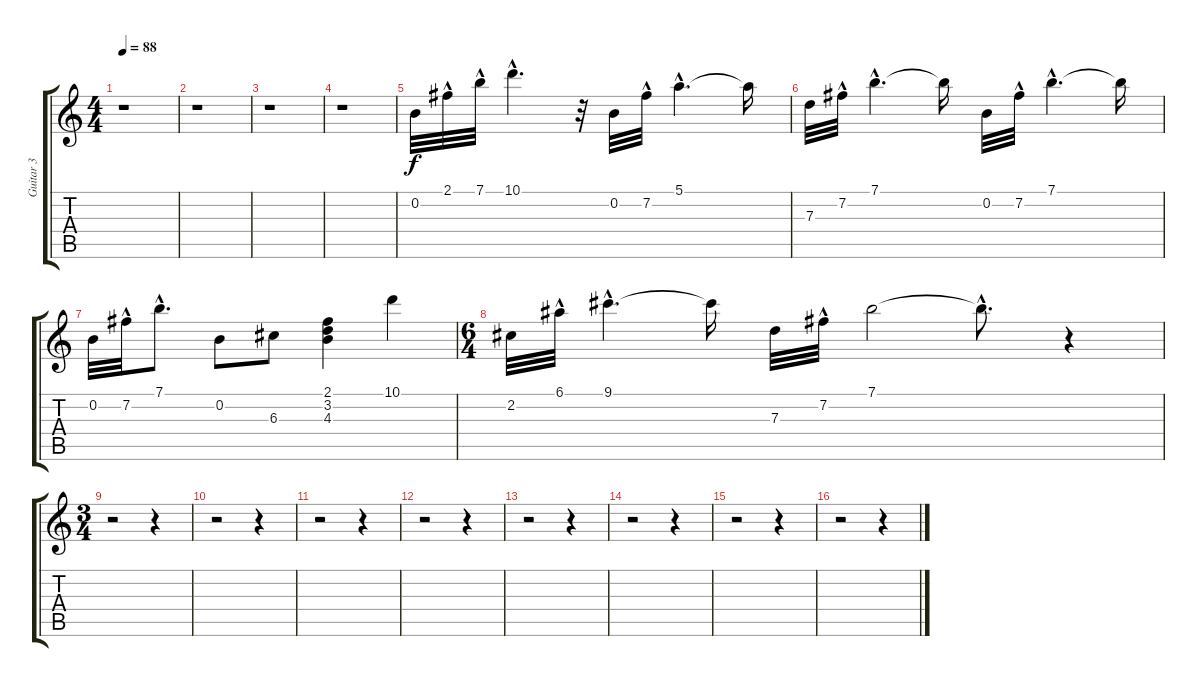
\track ("Guitar 3" "Guitar 3") {instrument acousticguitarnylon}
\staff {score tabs}
\tuning (E4 B3 G3 D3 A2 E2) {hide}
\ts (4 4)
\tempo 88
\clef g2
\ks c
r.1{dy f} |
r.1 |
r.1 |
r.1 |
0.2.32 2.1{hac}.32 7.1{hac}.32 10.1{hac}.4{d} r.32 0.2.32 7.2{hac}.32 5.1{hac}.4{d} 5.1{t}.16 |
7.3.32 7.2{hac}.32 7.1{hac}.4{d} 7.1{t}.16 0.2.32 7.2{hac}.32 7.1{hac}.4{d} 7.1{t}.16 |
0.2.32 7.2{hac}.32 7.1{hac}.8{d} 0.2.8 6.3.8 (2.1 3.2 4.3).4 10.1.4 |
\ts (6 4)
2.2.32 6.1{hac}.32 9.1{hac}.4{d} 9.1{t}.16 7.3.32 7.2{hac}.32 7.1.2 7.1{hac t}.8{d} r.4 |
\ts (3 4)
r.2 r.4 |
r.2 r.4 |
r.2 r.4 |
r.2 r.4 |
r.2 r.4 |
r.2 r.4 |
r.2 r.4 |
r.2 r.4
